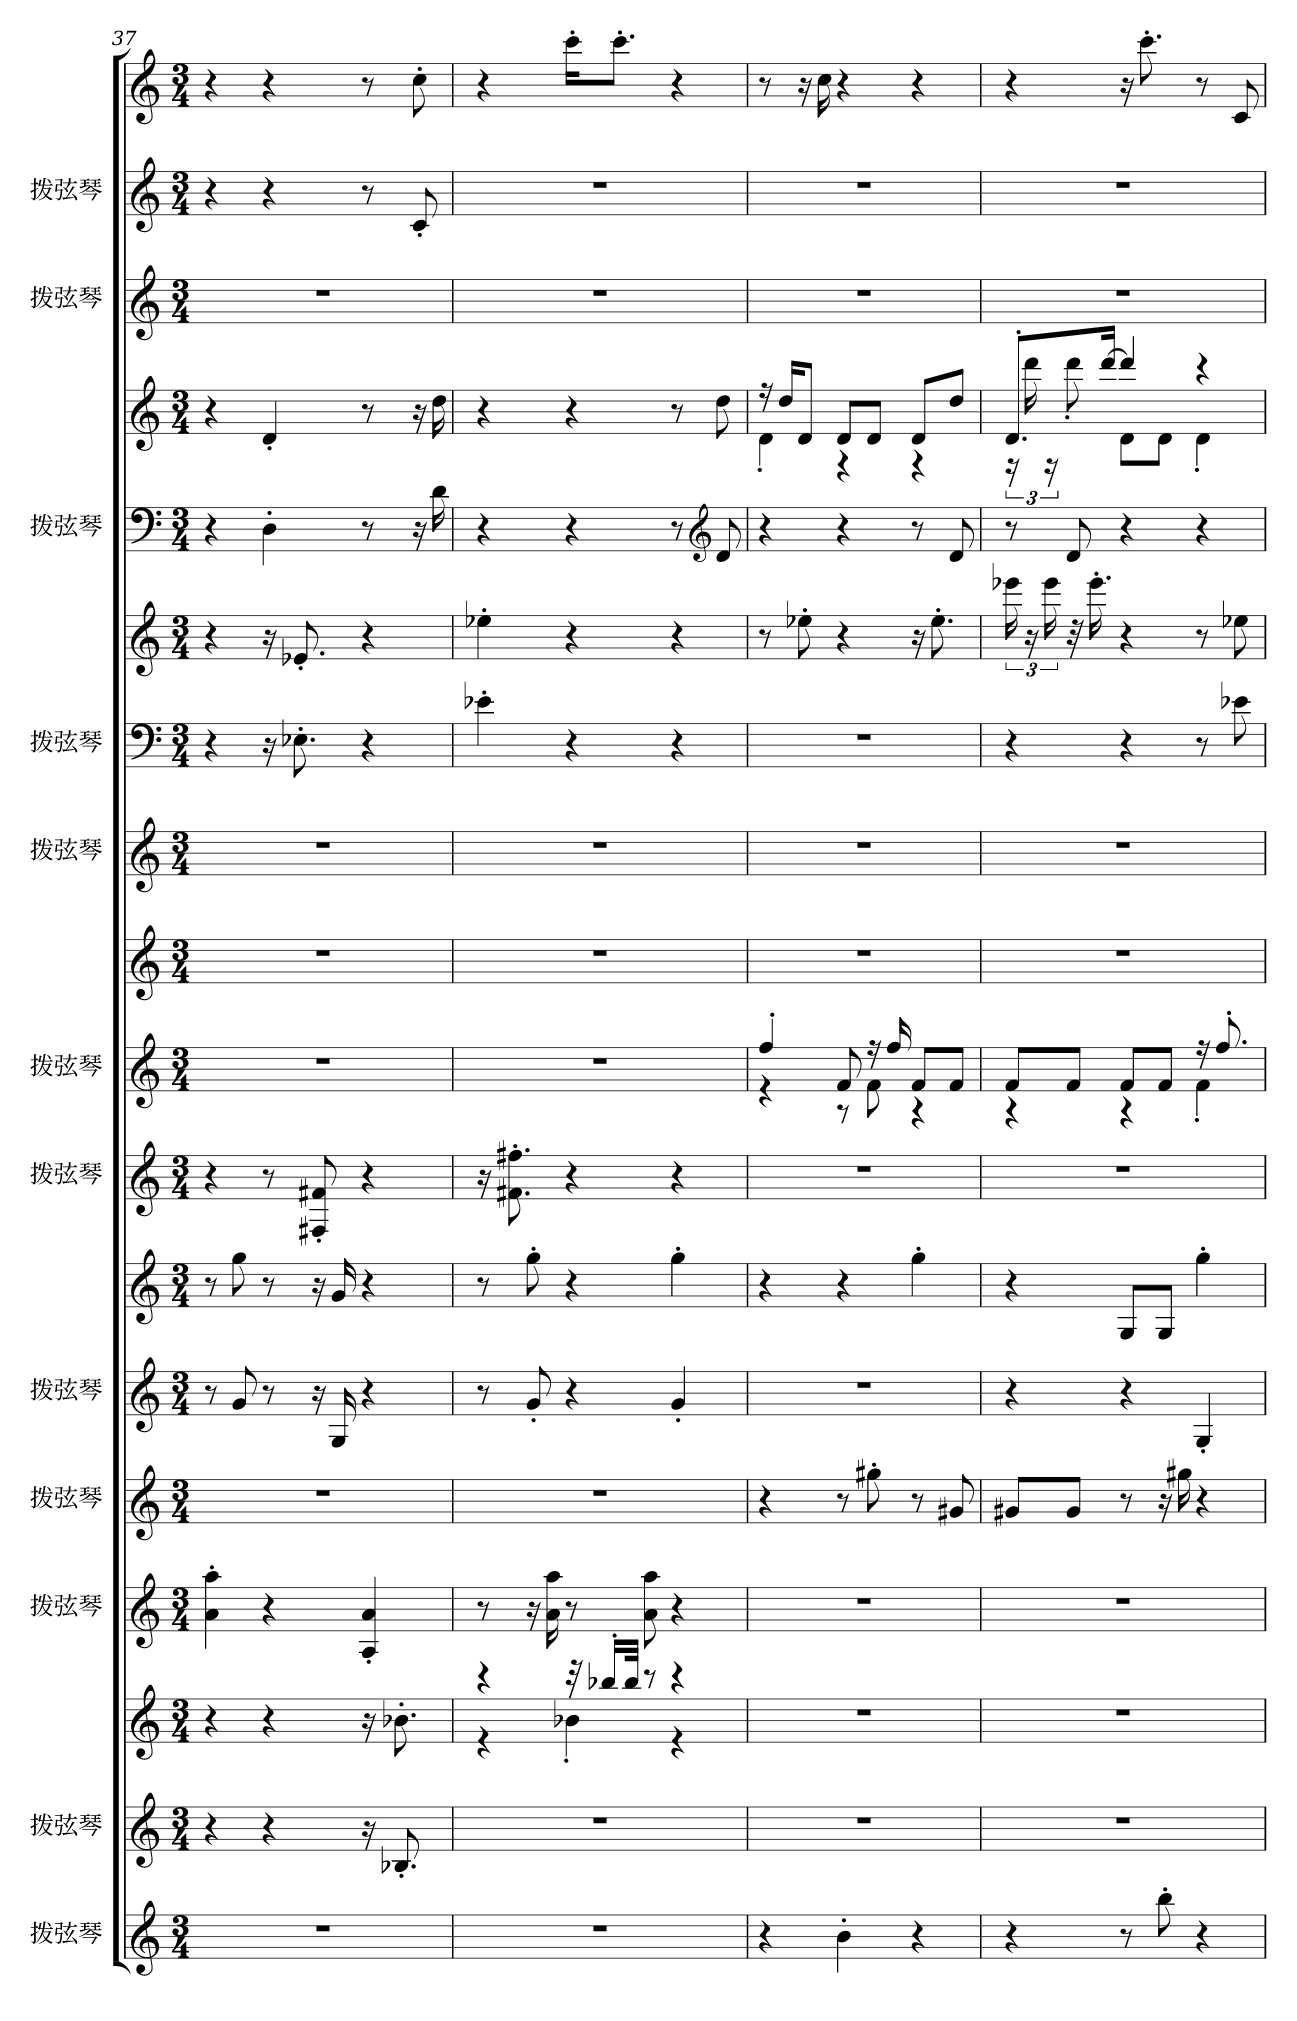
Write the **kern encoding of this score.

**kern	**kern	**kern	**kern	**kern	**kern	**kern	**kern	**kern	**kern	**kern	**kern	**kern	**kern	**kern	**kern	**kern	**kern
*part12	*part11	*part11	*part10	*part9	*part8	*part8	*part7	*part6	*part6	*part5	*part4	*part4	*part3	*part3	*part2	*part1	*part1
*staff18	*staff17	*staff16	*staff15	*staff14	*staff13	*staff12	*staff11	*staff10	*staff9	*staff8	*staff7	*staff6	*staff5	*staff4	*staff3	*staff2	*staff1
*I"拨弦琴	*I"拨弦琴	*	*I"拨弦琴	*I"拨弦琴	*I"拨弦琴	*	*I"拨弦琴	*I"拨弦琴	*	*I"拨弦琴	*I"拨弦琴	*	*I"拨弦琴	*	*I"拨弦琴	*I"拨弦琴	*
!!LO:PB:g=z
*clefG2	*clefG2	*clefG2	*clefG2	*clefG2	*clefG2	*clefG2	*clefG2	*clefG2	*clefG2	*clefG2	*clefF4	*clefG2	*clefF4	*clefG2	*clefG2	*clefG2	*clefG2
*k[]	*k[]	*k[]	*k[]	*k[]	*k[]	*k[]	*k[]	*k[]	*k[]	*k[]	*k[]	*k[]	*k[]	*k[]	*k[]	*k[]	*k[]
*M3/4	*M3/4	*M3/4	*M3/4	*M3/4	*M3/4	*M3/4	*M3/4	*M3/4	*M3/4	*M3/4	*M3/4	*M3/4	*M3/4	*M3/4	*M3/4	*M3/4	*M3/4
=37	=37	=37	=37	=37	=37	=37	=37	=37	=37	=37	=37	=37	=37	=37	=37	=37	=37
2.r	4r	4r	4a\' 4aa\'	2.r	8r	8r	4r	2.r	2.r	2.r	4r	4r	4r	4r	2.r	4r	4r
.	.	.	.	.	8g/	8gg\	.	.	.	.	.	.	.	.	.	.	.
.	4r	4r	4r	.	8r	8r	8r	.	.	.	16r	16r	4D'\	4d'/	.	4r	4r
.	.	.	.	.	.	.	.	.	.	.	8.E-X'\	8.e-X'/	.	.	.	.	.
.	.	.	.	.	16r	16r	8F#X/' 8f#X/'	.	.	.	.	.	.	.	.	.	.
.	.	.	.	.	16G/	16g/	.	.	.	.	.	.	.	.	.	.	.
.	16r	16r	4A/' 4a/'	.	4r	4r	4r	.	.	.	4r	4r	8r	8r	.	8r	8r
.	8.B-X'/	8.b-X'\	.	.	.	.	.	.	.	.	.	.	.	.	.	.	.
.	.	.	.	.	.	.	.	.	.	.	.	.	16r	16r	.	8c'/	8cc'\
.	.	.	.	.	.	.	.	.	.	.	.	.	16d\	16dd\	.	.	.
=38	=38	=38	=38	=38	=38	=38	=38	=38	=38	=38	=38	=38	=38	=38	=38	=38	=38
*	*	*^	*	*	*	*	*	*	*	*	*	*	*	*	*	*	*
2.r	2.r	4r	4r	8r	2.r	8r	8r	16r	2.r	2.r	2.r	4e-X'\	4ee-X'\	4r	4r	2.r	2.r	4r
.	.	.	.	.	.	.	.	8.f#X\' 8.ff#X\'	.	.	.	.	.	.	.	.	.	.
.	.	.	.	16r	.	8g'/	8gg'\	.	.	.	.	.	.	.	.	.	.	.
.	.	.	.	16a\ 16aa\	.	.	.	.	.	.	.	.	.	.	.	.	.	.
.	.	32r	4b-X'\	8r	.	4r	4r	4r	.	.	.	4r	4r	4r	4r	.	.	16ccc'\KL
.	.	16bb-X'/LL	.	.	.	.	.	.	.	.	.	.	.	.	.	.	.	.
.	.	.	.	.	.	.	.	.	.	.	.	.	.	.	.	.	.	8.ccc'\J
.	.	32bb-/JJk	.	.	.	.	.	.	.	.	.	.	.	.	.	.	.	.
.	.	8r	.	8a\ 8aa\	.	.	.	.	.	.	.	.	.	.	.	.	.	.
.	.	4r	4r	4r	.	4g'/	4gg'\	4r	.	.	.	4r	4r	8r	8r	.	.	4r
*	*	*	*	*	*	*	*	*	*	*	*	*	*	*clefG2	*	*	*	*
.	.	.	.	.	.	.	.	.	.	.	.	.	.	8d/	8dd\	.	.	.
*	*	*v	*v	*	*	*	*	*	*	*	*	*	*	*	*	*	*	*
=39	=39	=39	=39	=39	=39	=39	=39	=39	=39	=39	=39	=39	=39	=39	=39	=39	=39
*	*	*	*	*	*	*	*	*^	*	*	*	*	*	*^	*	*	*
4r	2.r	2.r	2.r	4r	2.r	4r	2.r	4ff'/	4r	2.r	2.r	2.r	8r	4r	16r	4d'\	2.r	2.r	8r
.	.	.	.	.	.	.	.	.	.	.	.	.	.	.	16dd/KL	.	.	.	.
.	.	.	.	.	.	.	.	.	.	.	.	.	8ee-X'\	.	8d/J	.	.	.	16r
.	.	.	.	.	.	.	.	.	.	.	.	.	.	.	.	.	.	.	16cc\
4b'\	.	.	.	8r	.	4r	.	8f/	8r	.	.	.	4r	4r	8d/L	4r	.	.	4r
.	.	.	.	8gg#X'\	.	.	.	16r	8f\	.	.	.	.	.	8d/J	.	.	.	.
.	.	.	.	.	.	.	.	16ff/	.	.	.	.	.	.	.	.	.	.	.
4r	.	.	.	8r	.	4gg'\	.	8f/L	4r	.	.	.	16r	8r	8d/L	4r	.	.	4r
.	.	.	.	.	.	.	.	.	.	.	.	.	8.ee-'\	.	.	.	.	.	.
.	.	.	.	8g#X/	.	.	.	8f/J	.	.	.	.	.	8d/	8dd/J	.	.	.	.
!!LO:PB:g=z
=40	=40	=40	=40	=40	=40	=40	=40	=40	=40	=40	=40	=40	=40	=40	=40	=40	=40	=40	=40
4r	2.r	2.r	2.r	8g#X/L	4r	4r	2.r	8f/L	4r	2.r	2.r	4r	24eee-X\	8r	8.d'/L	24r	2.r	2.r	4r
.	.	.	.	.	.	.	.	.	.	.	.	.	24r	.	.	24ddd\	.	.	.
.	.	.	.	.	.	.	.	.	.	.	.	.	24eee-\	.	.	24r	.	.	.
.	.	.	.	8g#/J	.	.	.	8f/J	.	.	.	.	32r	8d/	.	8ddd'\	.	.	.
.	.	.	.	.	.	.	.	.	.	.	.	.	16.eee-'\	.	.	.	.	.	.
.	.	.	.	.	.	.	.	.	.	.	.	.	.	.	[16ddd/Jk	.	.	.	.
8r	.	.	.	8r	4r	8G/L	.	8f/L	4r	.	.	4r	4r	4r	4ddd/]	8d\L	.	.	16r
.	.	.	.	.	.	.	.	.	.	.	.	.	.	.	.	.	.	.	8.ccc'\
8bb'\	.	.	.	16r	.	8G/J	.	8f/J	.	.	.	.	.	.	.	8d\J	.	.	.
.	.	.	.	16gg#X\	.	.	.	.	.	.	.	.	.	.	.	.	.	.	.
4r	.	.	.	4r	4G'/	4gg'\	.	16r	4f'\	.	.	8r	8r	4r	4r	4d'\	.	.	8r
.	.	.	.	.	.	.	.	8.ff'/	.	.	.	.	.	.	.	.	.	.	.
.	.	.	.	.	.	.	.	.	.	.	.	8e-X\	8ee-X\	.	.	.	.	.	8c/
*	*	*	*	*	*	*	*	*v	*v	*	*	*	*	*	*v	*v	*	*	*
=	=	=	=	=	=	=	=	=	=	=	=	=	=	=	=	=	=
*-	*-	*-	*-	*-	*-	*-	*-	*-	*-	*-	*-	*-	*-	*-	*-	*-	*-
